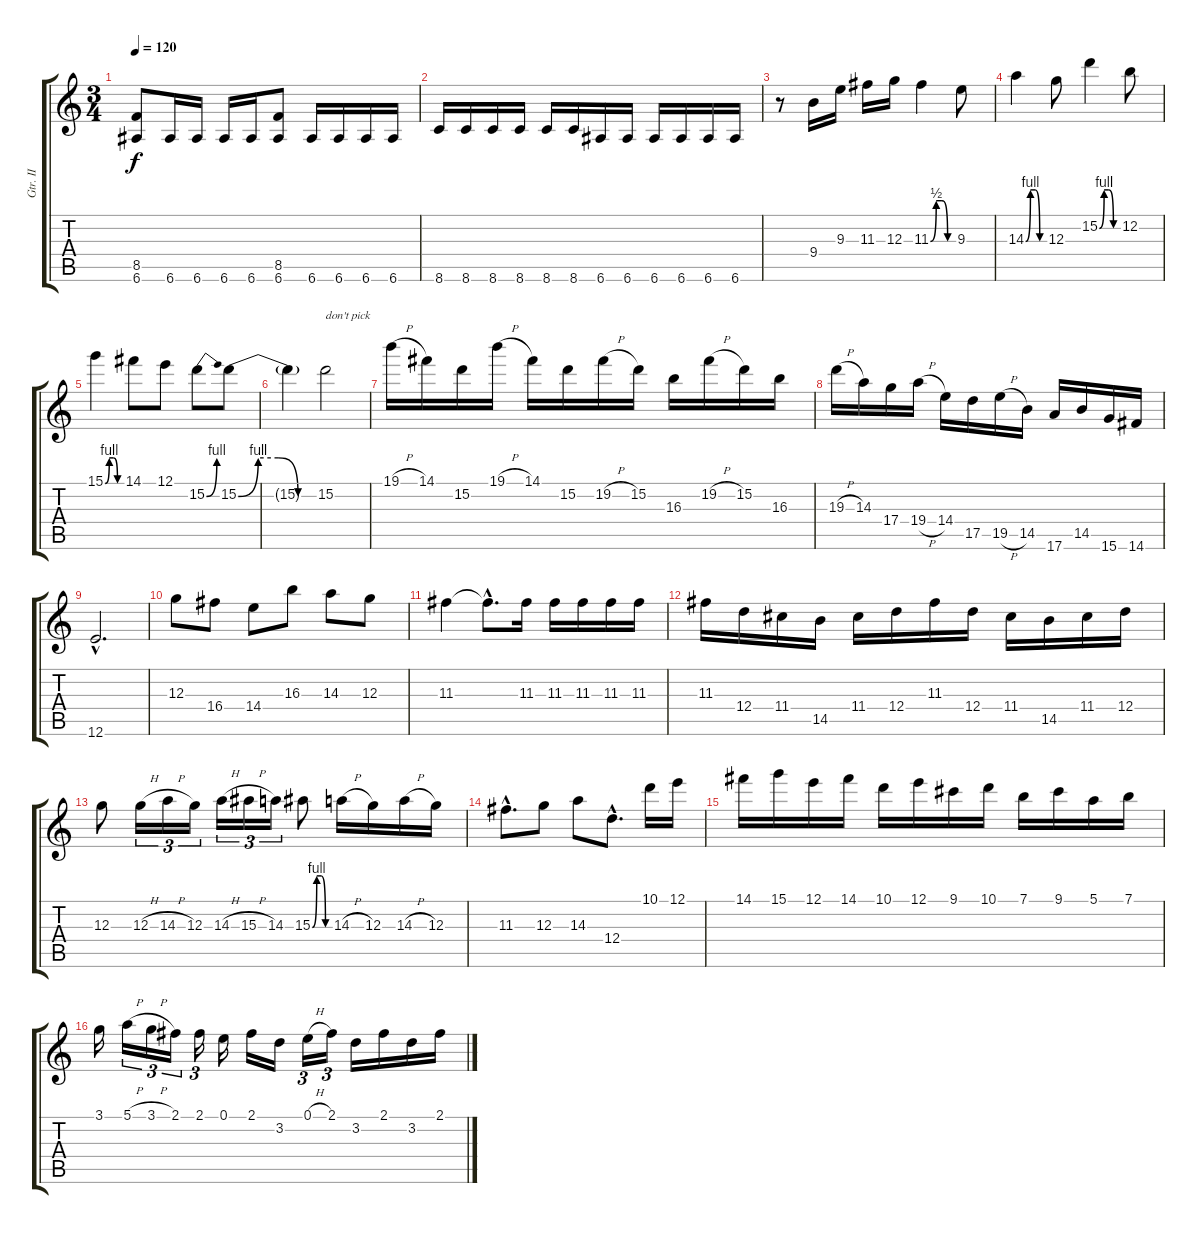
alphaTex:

\track ("Gtr. II" "Gtr. II") {instrument distortionguitar}
\staff {score tabs}
\tuning (E4 B3 G3 D3 A2 E2) {hide}
\ts (3 4)
\tempo 120
\clef g2
\ks c
(8.5 6.6).8{dy f} 6.6.16 6.6.16 6.6.16 6.6.16 (8.5 6.6).8 6.6.16 6.6.16 6.6.16 6.6.16 |
8.6.16 8.6.16 8.6.16 8.6.16 8.6.16 8.6.16 6.6.16 6.6.16 6.6.16 6.6.16 6.6.16 6.6.16 |
r.8 9.4.16 9.3.16 11.3.16 12.3.16 11.3{be (custom 0 0 15 2 30 2 45 0 60 0)}.4 9.3.8 |
14.3{be (custom 0 0 15 4 30 4 45 0 60 0)}.4 12.3.8 15.2{be (custom 0 0 15 4 30 4 45 0 60 0)}.4 12.2.8 |
15.1{be (custom 0 0 15 4 30 4 45 0 60 0)}.4 14.1.8 12.1.8 15.2{be (bend 0 0 60 4)}.8 15.2{be (custom 0 0 15 4 30 4 45 0 60 0)}.8 |
15.2{t}.4 15.2.2{txt "don't pick"} |
19.1{h}.16 14.1.16 15.2.16 19.1{h}.16 14.1.16 15.2.16 19.2{h}.16 15.2.16 16.3.16 19.2{h}.16 15.2.16 16.3.16 |
19.3{h}.16 14.3.16 17.4.16 19.4{h}.16 14.4.16 17.5.16 19.5{h}.16 14.5.16 17.6.16 14.5.16 15.6.16 14.6.16 |
12.6{hac}.2{d} |
12.3.8 16.4.8 14.4.8 16.3.8 14.3.8 12.3.8 |
11.3.4 11.3{hac t}.8{d} 11.3.16 11.3.16 11.3.16 11.3.16 11.3.16 |
11.3.16 12.4.16 11.4.16 14.5.16 11.4.16 12.4.16 11.3.16 12.4.16 11.4.16 14.5.16 11.4.16 12.4.16 |
12.3.8 12.3{h}.16{tu (3 2)} 14.3{h}.16{tu (3 2)} 12.3.16{tu (3 2)} 14.3{h}.16{tu (3 2)} 15.3{h}.16{tu (3 2)} 14.3.16{tu (3 2)} 15.3{be (custom 0 0 15 4 30 4 45 0 60 0)}.8 14.3{h}.16 12.3.16 14.3{h}.16 12.3.16 |
11.3{hac}.8{d} 12.3.8 14.3.8 12.4{hac}.8{d} 10.1.16 12.1.16 |
14.1.16 15.1.16 12.1.16 14.1.16 10.1.16 12.1.16 9.1.16 10.1.16 7.1.16 9.1.16 5.1.16 7.1.16 |
3.1.16 5.1{h}.16{tu (3 2)} 3.1{h}.16{tu (3 2)} 2.1.16{tu (3 2)} 2.1.16{tu (3 2)} 0.1.16 2.1.16 3.2.16 0.1{h}.16{tu (3 2)} 2.1.16{tu (3 2)} 3.2.16 2.1.16 3.2.16 2.1.16
